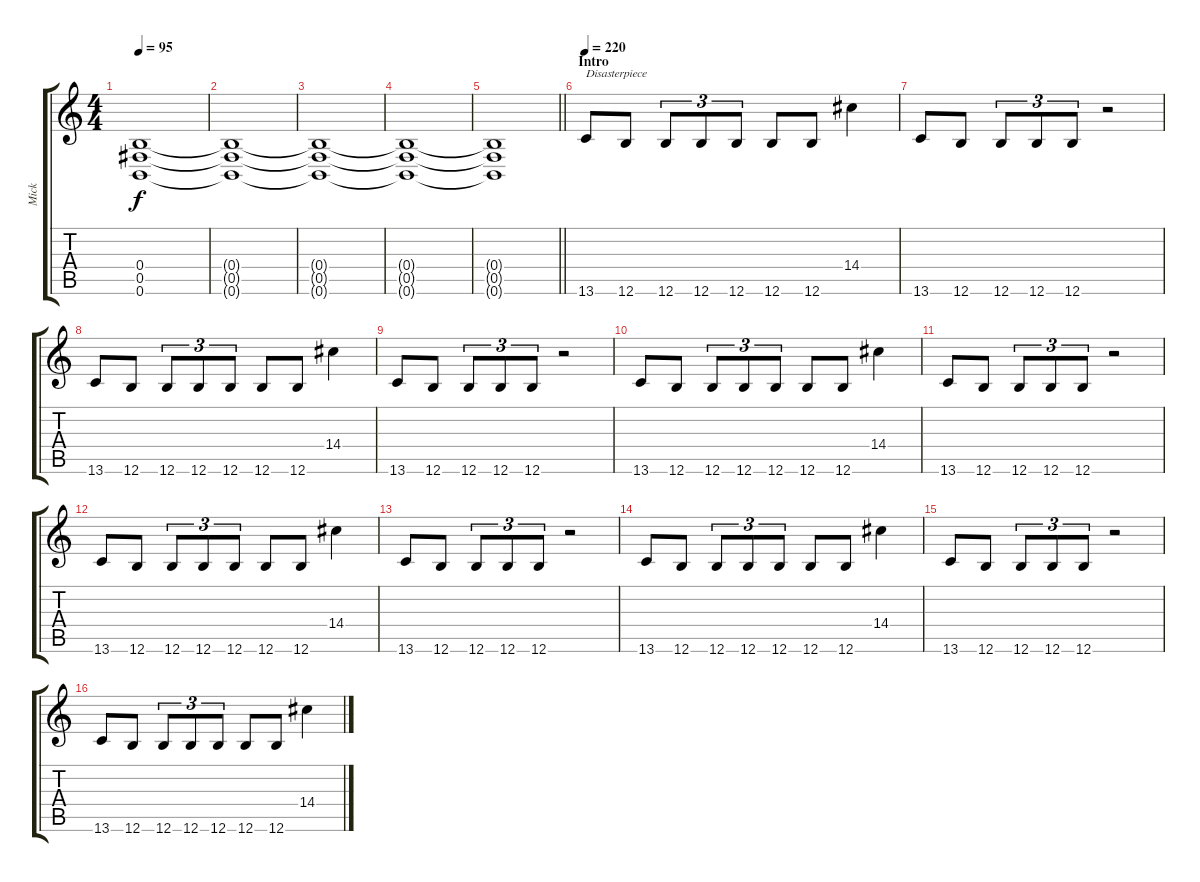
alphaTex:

\track ("Mick" "Mick") {instrument distortionguitar}
\staff {score tabs}
\tuning (Db4 Ab3 E3 B2 Gb2 B1) {hide}
\ts (4 4)
\tempo 95
\clef g2
\ks c
(0.4 0.5 0.6).1{dy f} |
(0.4{t} 0.5{t} 0.6{t}).1 |
(0.4{t} 0.5{t} 0.6{t}).1 |
(0.4{t} 0.5{t} 0.6{t}).1 |
\barLineRight lightlight
(0.4{t} 0.5{t} 0.6{t}).1 |
\section ("" "Intro")
\tempo 220
13.6.8{txt "Disasterpiece"} 12.6.8 12.6.8{tu (3 2)} 12.6.8{tu (3 2)} 12.6.8{tu (3 2)} 12.6.8 12.6.8 14.4.4 |
13.6.8 12.6.8 12.6.8{tu (3 2)} 12.6.8{tu (3 2)} 12.6.8{tu (3 2)} r.2 |
13.6.8 12.6.8 12.6.8{tu (3 2)} 12.6.8{tu (3 2)} 12.6.8{tu (3 2)} 12.6.8 12.6.8 14.4.4 |
13.6.8 12.6.8 12.6.8{tu (3 2)} 12.6.8{tu (3 2)} 12.6.8{tu (3 2)} r.2 |
13.6.8 12.6.8 12.6.8{tu (3 2)} 12.6.8{tu (3 2)} 12.6.8{tu (3 2)} 12.6.8 12.6.8 14.4.4 |
13.6.8 12.6.8 12.6.8{tu (3 2)} 12.6.8{tu (3 2)} 12.6.8{tu (3 2)} r.2 |
13.6.8 12.6.8 12.6.8{tu (3 2)} 12.6.8{tu (3 2)} 12.6.8{tu (3 2)} 12.6.8 12.6.8 14.4.4 |
13.6.8 12.6.8 12.6.8{tu (3 2)} 12.6.8{tu (3 2)} 12.6.8{tu (3 2)} r.2 |
13.6.8 12.6.8 12.6.8{tu (3 2)} 12.6.8{tu (3 2)} 12.6.8{tu (3 2)} 12.6.8 12.6.8 14.4.4 |
13.6.8 12.6.8 12.6.8{tu (3 2)} 12.6.8{tu (3 2)} 12.6.8{tu (3 2)} r.2 |
13.6.8 12.6.8 12.6.8{tu (3 2)} 12.6.8{tu (3 2)} 12.6.8{tu (3 2)} 12.6.8 12.6.8 14.4.4
